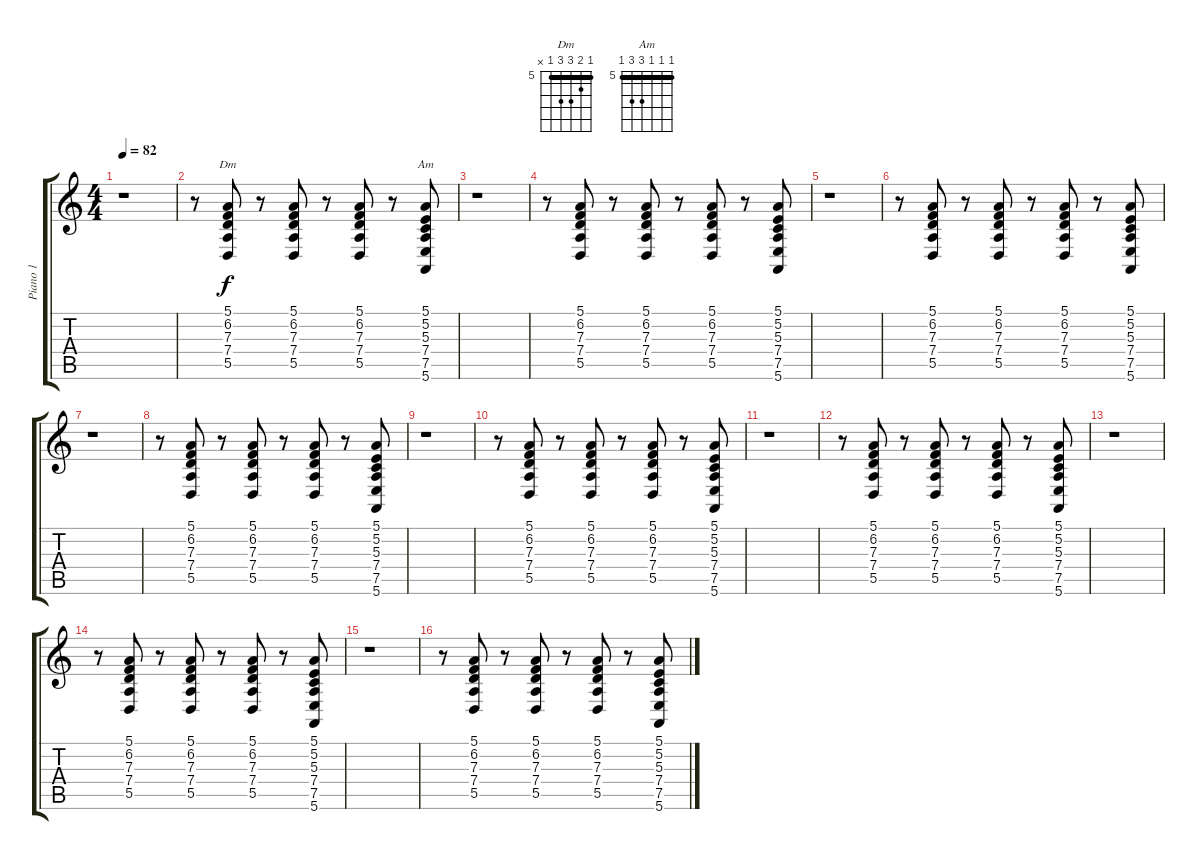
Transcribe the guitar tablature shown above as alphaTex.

\track ("Piano 1" "Piano 1") {instrument honkytonkpiano}
\staff {score tabs}
\tuning (E4 B3 G3 D3 A2 E2) {hide}
\chord ("Dm" 5 6 7 7 5 x) {firstfret 5 barre 5}
\chord ("Am" 5 5 5 7 7 5) {firstfret 5 barre 5}
\ts (4 4)
\tempo 82
\clef g2
\ks c
r.1{dy f} |
r.8 (5.1 6.2 7.3 7.4 5.5).8{ch "Dm"} r.8 (5.1 6.2 7.3 7.4 5.5).8 r.8 (5.1 6.2 7.3 7.4 5.5).8 r.8 (5.1 5.2 5.3 7.4 7.5 5.6).8{ch "Am"} |
r.1 |
r.8 (5.1 6.2 7.3 7.4 5.5).8 r.8 (5.1 6.2 7.3 7.4 5.5).8 r.8 (5.1 6.2 7.3 7.4 5.5).8 r.8 (5.1 5.2 5.3 7.4 7.5 5.6).8 |
r.1 |
r.8 (5.1 6.2 7.3 7.4 5.5).8 r.8 (5.1 6.2 7.3 7.4 5.5).8 r.8 (5.1 6.2 7.3 7.4 5.5).8 r.8 (5.1 5.2 5.3 7.4 7.5 5.6).8 |
r.1 |
r.8 (5.1 6.2 7.3 7.4 5.5).8 r.8 (5.1 6.2 7.3 7.4 5.5).8 r.8 (5.1 6.2 7.3 7.4 5.5).8 r.8 (5.1 5.2 5.3 7.4 7.5 5.6).8 |
r.1 |
r.8 (5.1 6.2 7.3 7.4 5.5).8 r.8 (5.1 6.2 7.3 7.4 5.5).8 r.8 (5.1 6.2 7.3 7.4 5.5).8 r.8 (5.1 5.2 5.3 7.4 7.5 5.6).8 |
r.1 |
r.8 (5.1 6.2 7.3 7.4 5.5).8 r.8 (5.1 6.2 7.3 7.4 5.5).8 r.8 (5.1 6.2 7.3 7.4 5.5).8 r.8 (5.1 5.2 5.3 7.4 7.5 5.6).8 |
r.1 |
r.8 (5.1 6.2 7.3 7.4 5.5).8 r.8 (5.1 6.2 7.3 7.4 5.5).8 r.8 (5.1 6.2 7.3 7.4 5.5).8 r.8 (5.1 5.2 5.3 7.4 7.5 5.6).8 |
r.1 |
r.8 (5.1 6.2 7.3 7.4 5.5).8 r.8 (5.1 6.2 7.3 7.4 5.5).8 r.8 (5.1 6.2 7.3 7.4 5.5).8 r.8 (5.1 5.2 5.3 7.4 7.5 5.6).8
